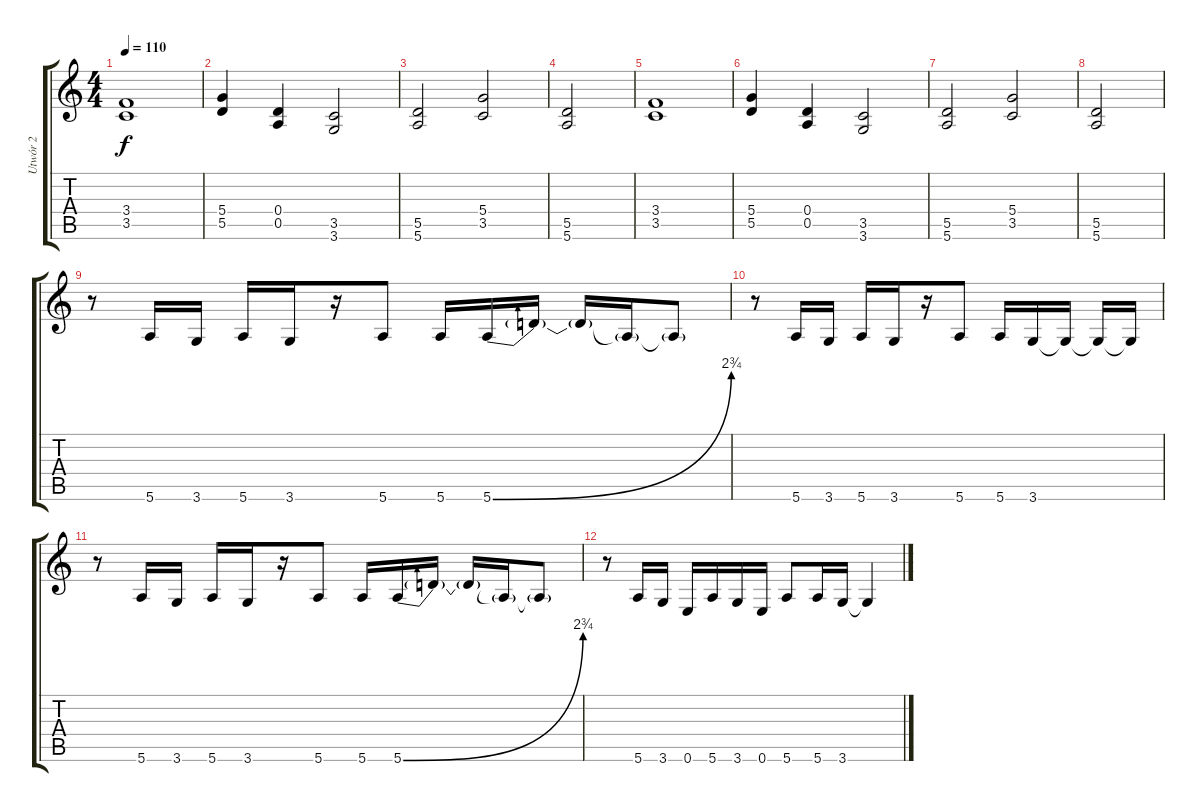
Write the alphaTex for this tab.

\track ("Utwór 2" "Utwór 2") {instrument distortionguitar}
\staff {score tabs}
\tuning (E4 B3 G3 D3 A2 E2) {hide}
\ts (4 4)
\tempo 110
\clef g2
\ks c
(3.4 3.5).1{dy f} |
(5.4 5.5).4 (0.4 0.5).4 (3.5 3.6).2 |
(5.5 5.6).2 (5.4 3.5).2 |
(5.5 5.6).2 |
(3.4 3.5).1 |
(5.4 5.5).4 (0.4 0.5).4 (3.5 3.6).2 |
(5.5 5.6).2 (5.4 3.5).2 |
(5.5 5.6).2 |
r.8 5.6.16 3.6.16 5.6.16 3.6.16 r.16 5.6.8 5.6.16 5.6{be (bend 0 0 60 11)}.16 5.6{t}.16 5.6{t}.16 5.6{t}.16 5.6{t}.8 |
r.8 5.6.16 3.6.16 5.6.16 3.6.16 r.16 5.6.8 5.6.16 3.6.16 3.6{t}.16 3.6{t}.16 3.6{t}.16 |
r.8 5.6.16 3.6.16 5.6.16 3.6.16 r.16 5.6.8 5.6.16 5.6{be (bend 0 0 60 11)}.16 5.6{t}.16 5.6{t}.16 5.6{t}.16 5.6{t}.8 |
r.8 5.6.16 3.6.16 0.6.16 5.6.16 3.6.16 0.6.16 5.6.8 5.6.16 3.6.16 3.6{t}.4
